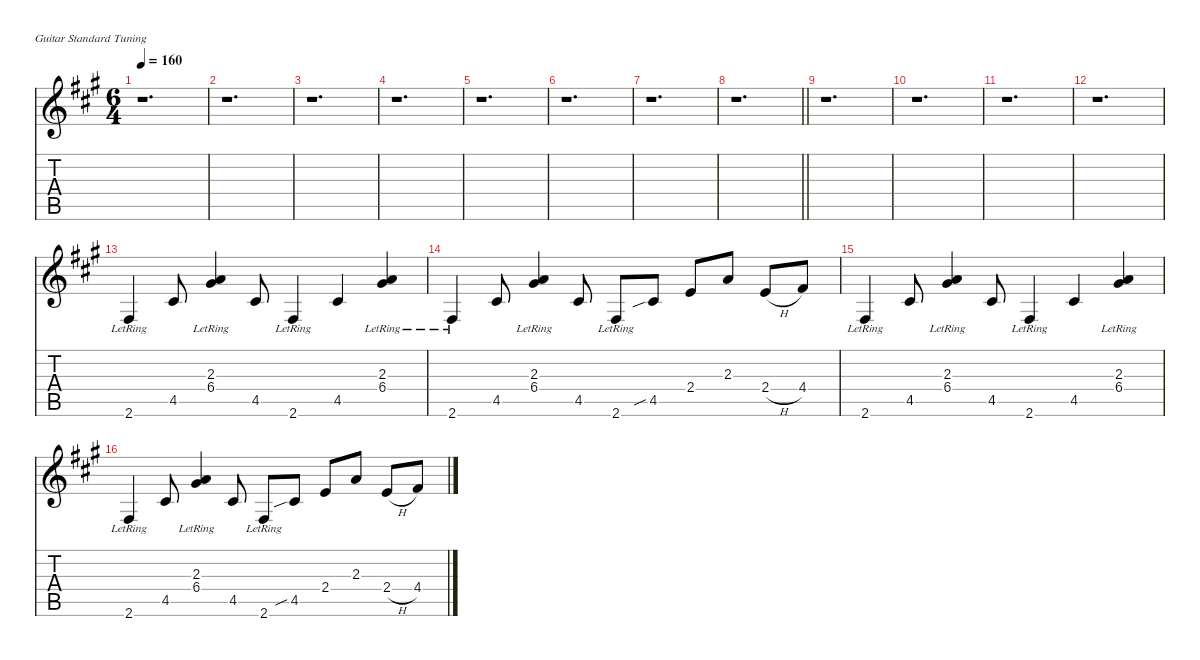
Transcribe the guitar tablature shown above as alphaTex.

\defaultSystemsLayout 4
\hideDynamics
\bracketExtendMode nobrackets
\singleTrackTrackNamePolicy hidden
\multiTrackTrackNamePolicy hidden
\firstSystemTrackNameMode fullname
\firstSystemTrackNameOrientation horizontal
\otherSystemsTrackNameOrientation horizontal
\track ("Acoustic guitar" "s.guit.") {defaultSystemsLayout 4 instrument acousticguitarsteel}
\staff {score tabs}
\tuning (E4 B3 G3 D3 A2 E2)
\ts (6 4)
\tempo 160
\clef g2
\ks f#minor
r.1{d dy f beam Down} |
r.1{d beam Down} |
r.1{d beam Down} |
r.1{d beam Down} |
r.1{d beam Down} |
r.1{d beam Down} |
r.1{d beam Down} |
\barLineRight lightlight
r.1{d beam Down} |
r.1{d beam Down} |
r.1{d beam Down} |
r.1{d beam Down} |
r.1{d beam Down} |
2.6{lr acc #}.4{beam Up} 4.5{acc #}.8{beam Up} (2.3{lr acc forcenatural} 6.4{lr acc #}).4{beam Up} 4.5{acc #}.8{beam Up} 2.6{lr acc #}.4{beam Up} 4.5{acc #}.4{beam Up} (2.3{lr acc forcenatural} 6.4{lr acc #}).4{beam Up} |
2.6{lr acc #}.4{beam Up} 4.5{acc #}.8{beam Up} (2.3{lr acc forcenatural} 6.4{lr acc #}).4{beam Up} 4.5{acc #}.8{beam Up} 2.6{lr acc #}.8{beam Up} 4.5{sib acc #}.8{beam Up} 2.4{acc forcenatural}.8{beam Up} 2.3{acc forcenatural}.8{beam Up} 2.4{h acc forcenatural}.8{beam Up} 4.4{acc #}.8{beam Up} |
2.6{lr acc #}.4{beam Up} 4.5{acc #}.8{beam Up} (2.3{lr acc forcenatural} 6.4{lr acc #}).4{beam Up} 4.5{acc #}.8{beam Up} 2.6{lr acc #}.4{beam Up} 4.5{acc #}.4{beam Up} (2.3{lr acc forcenatural} 6.4{lr acc #}).4{beam Up} |
2.6{lr acc #}.4{beam Up} 4.5{acc #}.8{beam Up} (2.3{lr acc forcenatural} 6.4{lr acc #}).4{beam Up} 4.5{acc #}.8{beam Up} 2.6{lr acc #}.8{beam Up} 4.5{sib acc #}.8{beam Up} 2.4{acc forcenatural}.8{beam Up} 2.3{acc forcenatural}.8{beam Up} 2.4{h acc forcenatural}.8{beam Up} 4.4{acc #}.8{beam Up}
